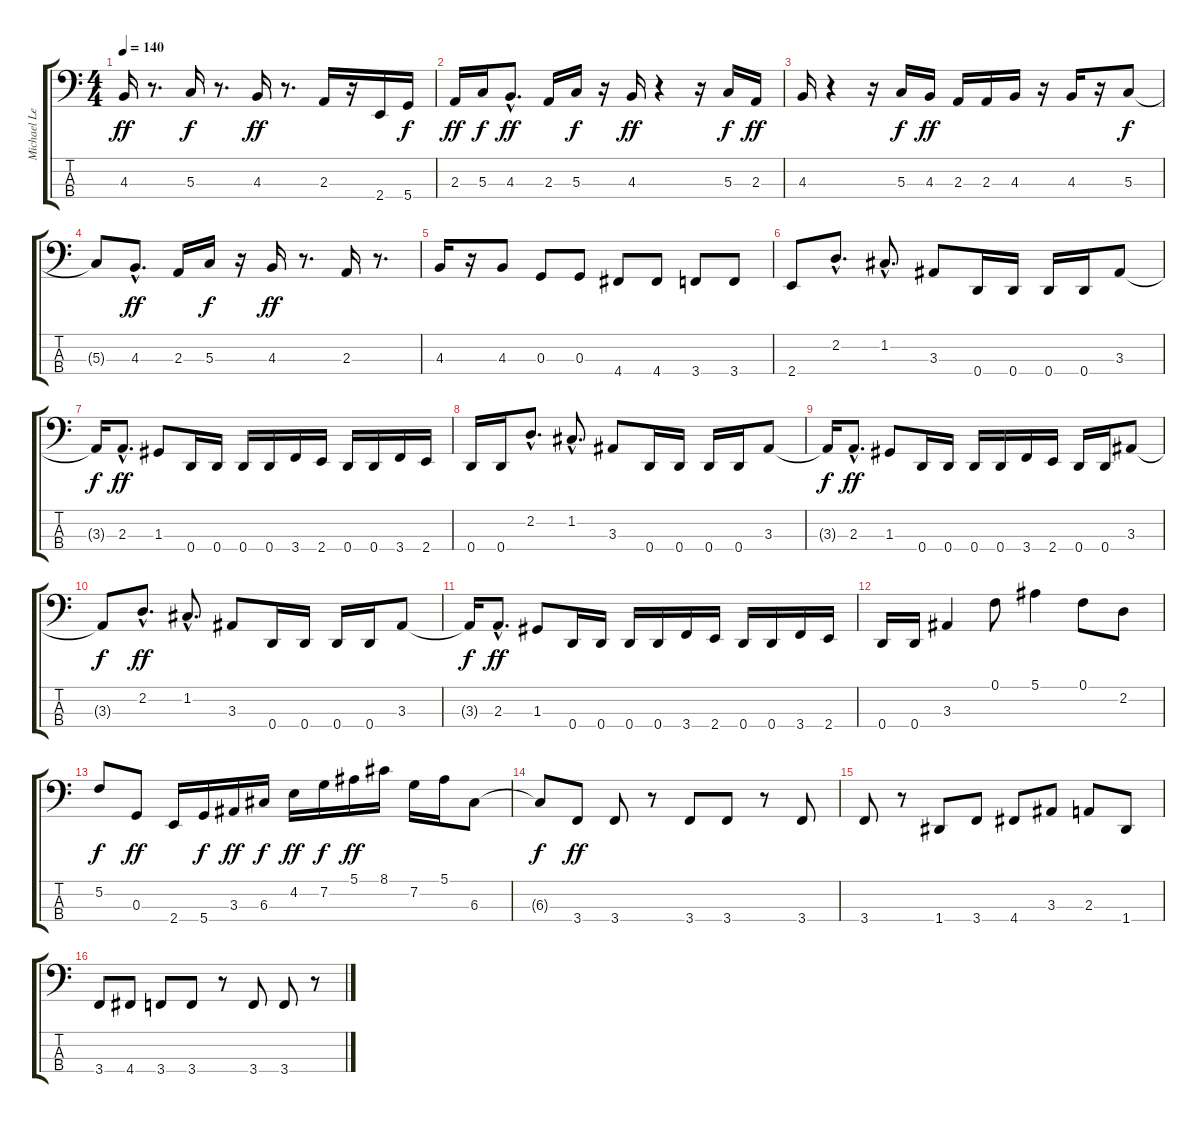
\track ("Michael LePond" "Michael Le") {instrument electricbassfinger}
\staff {score tabs}
\tuning (F2 C2 G1 D1) {hide}
\ts (4 4)
\tempo 140
\clef f4
\ks c
4.3.16{dy ff} r.8{d} 5.3.16{dy f} r.8{d} 4.3.16{dy ff} r.8{d} 2.3.16 r.16 2.4.16 5.4.16{dy f} |
2.3.16{dy ff} 5.3.16{dy f} 4.3{hac}.8{d dy ff} 2.3.16 5.3.16{dy f} r.16 4.3.16{dy ff} r.4 r.16 5.3.16{dy f} 2.3.16{dy ff} |
4.3.16 r.4 r.16 5.3.16{dy f} 4.3.16{dy ff} 2.3.16 2.3.16 4.3.16 r.16 4.3.16 r.16 5.3.8{dy f} |
5.3{t}.8 4.3{hac}.8{d dy ff} 2.3.16 5.3.16{dy f} r.16 4.3.16{dy ff} r.8{d} 2.3.16 r.8{d} |
4.3.16 r.16 4.3.8 0.3.8 0.3.8 4.4.8 4.4.8 3.4.8 3.4.8 |
2.4.8 2.2{hac}.8{d} 1.2{hac}.8{d} 3.3.8 0.4.16 0.4.16 0.4.16 0.4.16 3.3.8 |
3.3{t}.16{dy f} 2.3{hac}.8{d dy ff} 1.3.8 0.4.16 0.4.16 0.4.16 0.4.16 3.4.16 2.4.16 0.4.16 0.4.16 3.4.16 2.4.16 |
0.4.16 0.4.16 2.2{hac}.8{d} 1.2{hac}.8{d} 3.3.8 0.4.16 0.4.16 0.4.16 0.4.16 3.3.8 |
3.3{t}.16{dy f} 2.3{hac}.8{d dy ff} 1.3.8 0.4.16 0.4.16 0.4.16 0.4.16 3.4.16 2.4.16 0.4.16 0.4.16 3.3.8 |
3.3{t}.8{dy f} 2.2{hac}.8{d dy ff} 1.2{hac}.8{d} 3.3.8 0.4.16 0.4.16 0.4.16 0.4.16 3.3.8 |
3.3{t}.16{dy f} 2.3{hac}.8{d dy ff} 1.3.8 0.4.16 0.4.16 0.4.16 0.4.16 3.4.16 2.4.16 0.4.16 0.4.16 3.4.16 2.4.16 |
0.4.16 0.4.16 3.3.4 0.1.8 5.1.4 0.1.8 2.2.8 |
5.2.8{dy f} 0.3.8{dy ff} 2.4.16 5.4.16{dy f} 3.3.16{dy ff} 6.3.16{dy f} 4.2.16{dy ff} 7.2.16{dy f} 5.1.16{dy ff} 8.1.16 7.2.16 5.1.16 6.3.8 |
6.3{t}.8{dy f} 3.4.8{dy ff} 3.4.8 r.8 3.4.8 3.4.8 r.8 3.4.8 |
3.4.8 r.8 1.4.8 3.4.8 4.4.8 3.3.8 2.3.8 1.4.8 |
3.4.8 4.4.8 3.4.8 3.4.8 r.8 3.4.8 3.4.8 r.8
